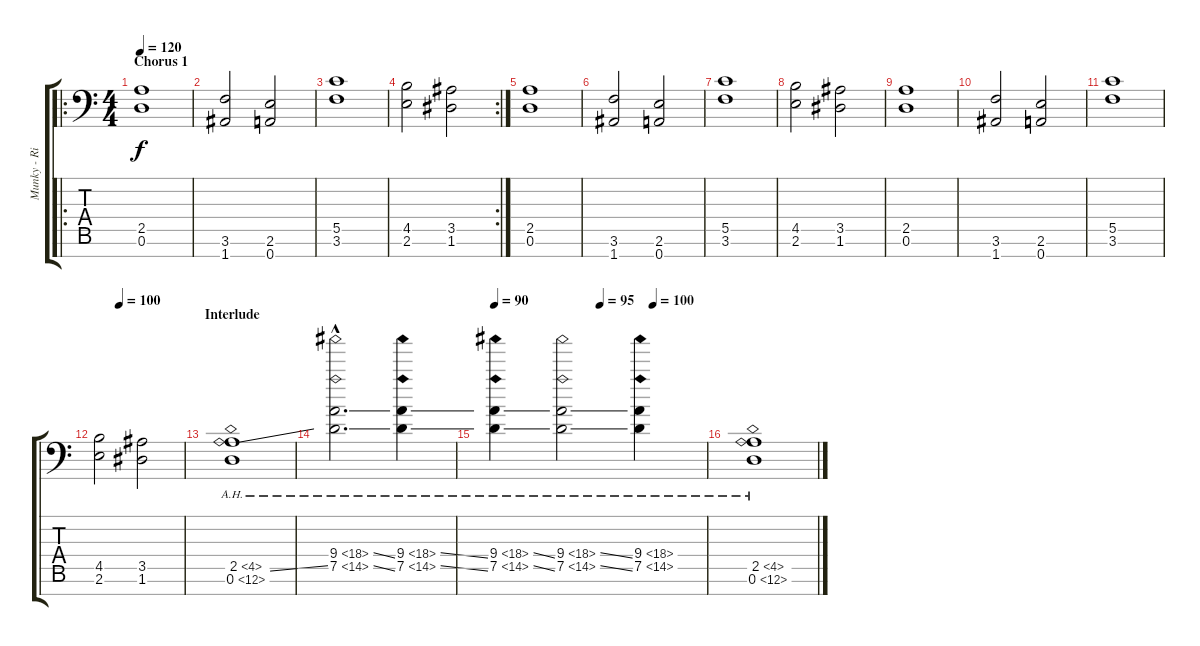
\track ("Munky - Right Guitar" "Munky - Ri") {instrument distortionguitar}
\staff {score tabs}
\tuning (D4 A3 F3 C3 G2 D2 A1) {hide}
\ro
\ts (4 4)
\section ("" "Chorus 1")
\tempo 120
\clef f4
\ks c
(2.5 0.6).1{dy f volume 8} |
(3.6 1.7).2 (2.6 0.7).2 |
(5.5 3.6).1 |
\rc 2
(4.5 2.6).2 (3.5 1.6).2 |
(2.5 0.6).1{volume 4} |
(3.6 1.7).2 (2.6 0.7).2 |
(5.5 3.6).1 |
(4.5 2.6).2 (3.5 1.6).2 |
(2.5 0.6).1{volume 4} |
(3.6 1.7).2 (2.6 0.7).2 |
(5.5 3.6).1 |
\tempo (100 0.25)
(4.5 2.6).2 (3.5 1.6).2 |
\section ("" "Interlude")
(2.5{ah 2 ss} 0.6{ah 12}).1{volume 4} |
(9.4{ah 9 ss hac} 7.5{ah 7 ss hac}).2{d} (9.4{ah 9 ss} 7.5{ah 7 ss}).4 |
\tempo 90
\tempo (95 0.5)
\tempo (100 0.75)
(9.4{ah 9 ss} 7.5{ah 7 ss}).4 (9.4{ah 9 ss} 7.5{ah 7 ss}).2 (9.4{ah 9} 7.5{ah 7}).4 |
(2.5{ah 2 ss} 0.6{ah 12}).1
